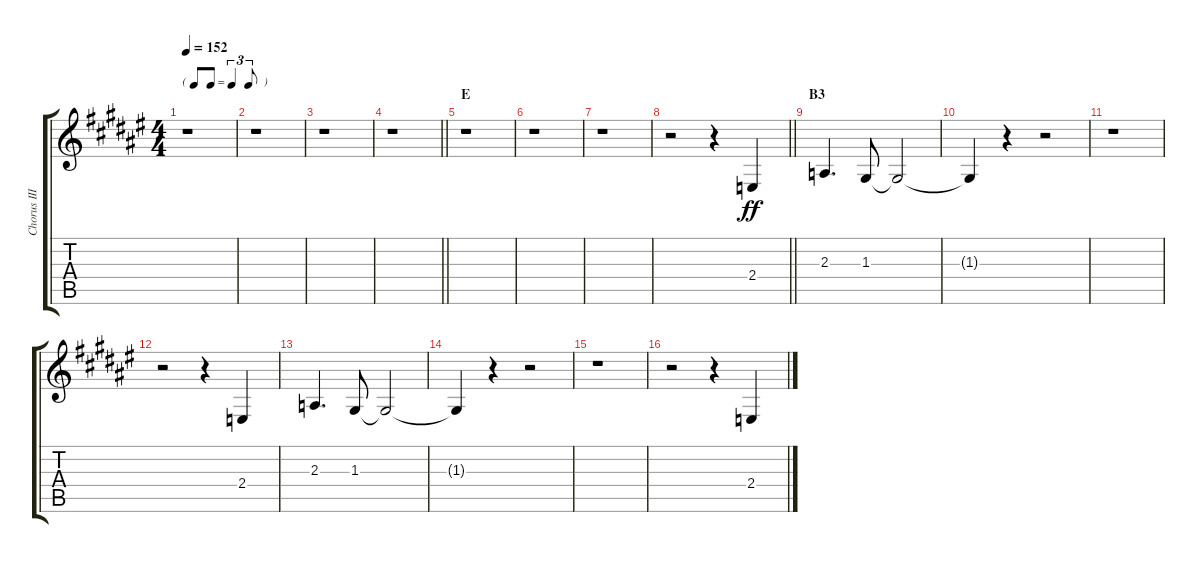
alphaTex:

\track ("Chorus III" "Chorus III") {instrument voiceoohs}
\staff {score tabs}
\tuning (E4 B3 G3 D3 A2 E2) {hide}
\ts (4 4)
\tf triplet8th
\tempo 152
\clef g2
\ks f#
r.1{dy ff} |
r.1 |
r.1 |
\barLineRight lightlight
r.1 |
\section ("" "E")
r.1 |
r.1 |
r.1 |
\barLineRight lightlight
r.2 r.4 2.4.4 |
\section ("" "B3")
2.3.4{d} 1.3.8 1.3{t}.2 |
1.3{t}.4 r.4 r.2 |
r.1 |
r.2 r.4 2.4.4 |
2.3.4{d} 1.3.8 1.3{t}.2 |
1.3{t}.4 r.4 r.2 |
r.1 |
r.2 r.4 2.4.4
